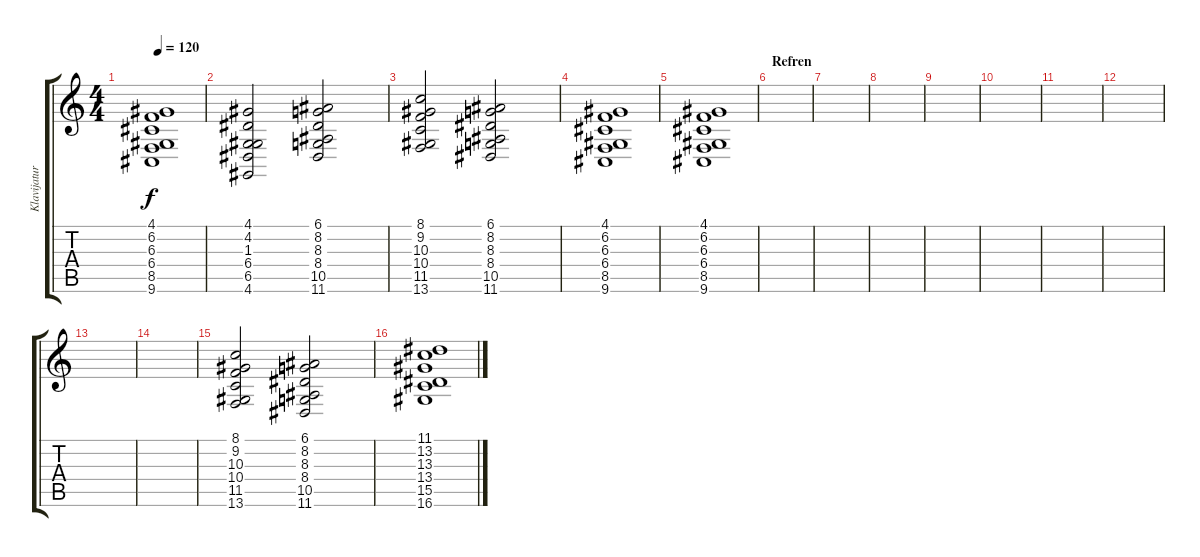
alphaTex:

\track ("Klavijature 1" "Klavijatur") {instrument pad2warm}
\staff {score tabs}
\tuning (E4 B3 G3 D3 A2 E2) {hide}
\ts (4 4)
\tempo 120
\clef g2
\ks c
(4.1 6.2 6.3 6.4 8.5 9.6).1{dy f} |
(4.1 4.2 1.3 6.4 6.5 4.6).2 (6.1 8.2 8.3 8.4 10.5 11.6).2 |
(8.1 9.2 10.3 10.4 11.5 13.6).2 (6.1 8.2 8.3 8.4 10.5 11.6).2 |
(4.1 6.2 6.3 6.4 8.5 9.6).1 |
(4.1 6.2 6.3 6.4 8.5 9.6).1 |
\section ("" "Refren")
|
|
|
|
|
|
|
|
|
(8.1 9.2 10.3 10.4 11.5 13.6).2 (6.1 8.2 8.3 8.4 10.5 11.6).2 |
(11.1 13.2 13.3 13.4 15.5 16.6).1
